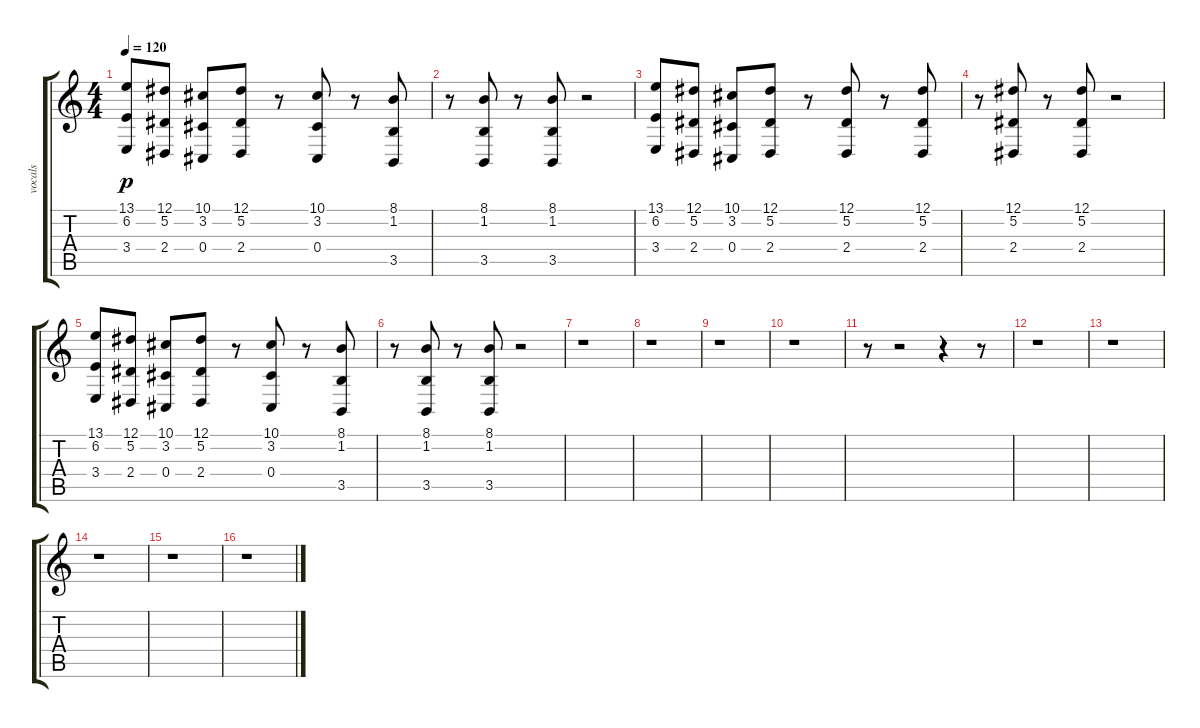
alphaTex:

\track ("vocals" "vocals") {instrument englishhorn}
\staff {score tabs}
\tuning (Eb4 Bb3 Gb3 Db3 Ab2 Eb2) {hide}
\ts (4 4)
\tempo 120
\clef g2
\ks c
(13.1 6.2 3.4).8{dy p} (12.1 5.2 2.4).8 (10.1 3.2 0.4).8 (12.1 5.2 2.4).8 r.8 (10.1 3.2 0.4).8 r.8 (8.1 1.2 3.5).8 |
r.8 (8.1 1.2 3.5).8 r.8 (8.1 1.2 3.5).8 r.2 |
(13.1 6.2 3.4).8 (12.1 5.2 2.4).8 (10.1 3.2 0.4).8 (12.1 5.2 2.4).8 r.8 (12.1 5.2 2.4).8 r.8 (12.1 5.2 2.4).8 |
r.8 (12.1 5.2 2.4).8 r.8 (12.1 5.2 2.4).8 r.2 |
(13.1 6.2 3.4).8 (12.1 5.2 2.4).8 (10.1 3.2 0.4).8 (12.1 5.2 2.4).8 r.8 (10.1 3.2 0.4).8 r.8 (8.1 1.2 3.5).8 |
r.8 (8.1 1.2 3.5).8 r.8 (8.1 1.2 3.5).8 r.2 |
r.1 |
r.1 |
r.1 |
r.1 |
r.8 r.2 r.4 r.8 |
r.1 |
r.1 |
r.1 |
r.1 |
r.1
